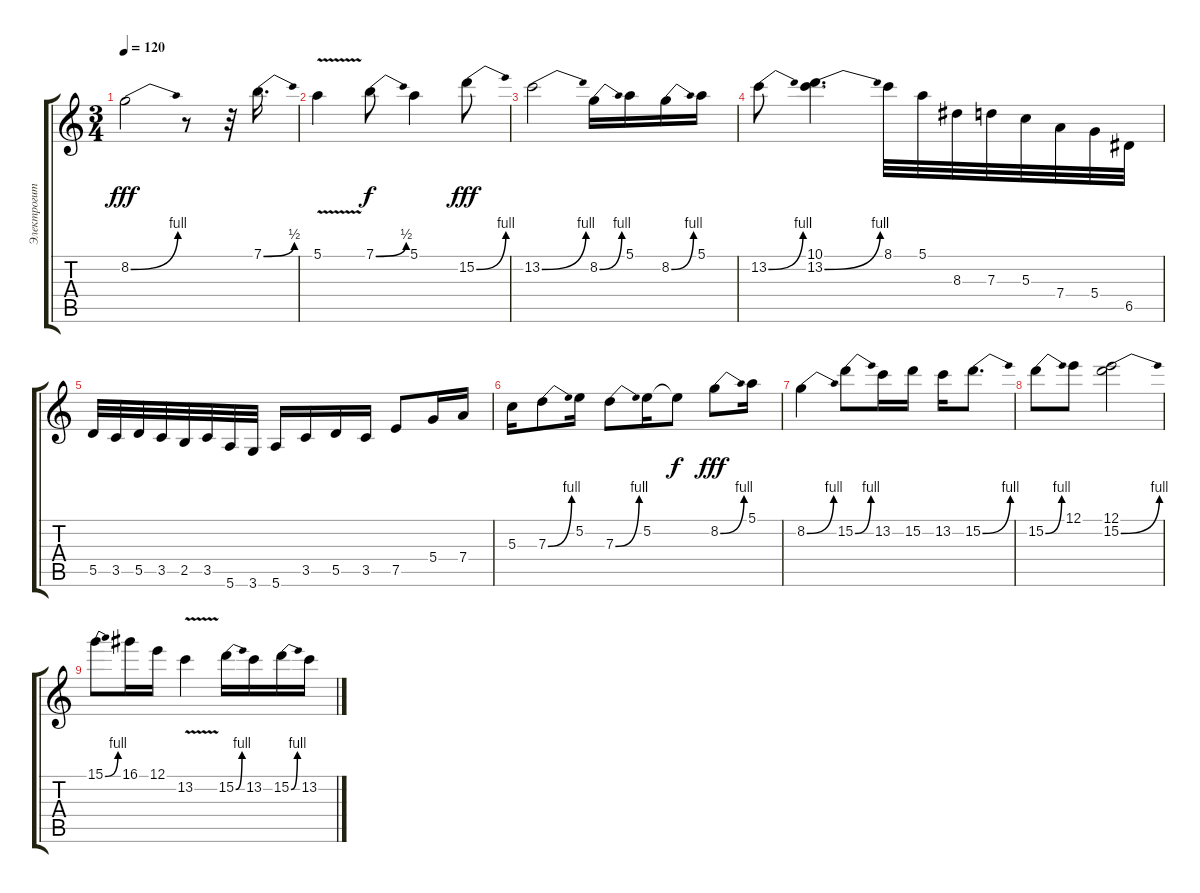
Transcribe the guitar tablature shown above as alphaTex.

\track ("Электрогитара" "Электрогит") {instrument distortionguitar}
\staff {score tabs}
\tuning (E4 B3 G3 D3 A2 E2) {hide}
\ts (3 4)
\tempo 120
\clef g2
\ks c
8.2{be (bend 0 0 60 4)}.2{dy fff} r.8 r.32 7.1{be (bend 0 0 60 2)}.16{d} |
5.1{v}.4 7.1{be (bend 0 0 60 2)}.8{dy f} 5.1.4 15.2{be (bend 0 0 60 4)}.8{dy fff} |
13.2{be (bend 0 0 60 4)}.2 8.2{be (bend 0 0 60 4)}.16 5.1.16 8.2{be (bend 0 0 60 4)}.16 5.1.16 |
13.2{be (bend 0 0 60 4)}.8 (10.1 13.2{be (bend 0 0 60 4)}).4{d} 8.1.32 5.1.32 8.3.32 7.3.32 5.3.32 7.4.32 5.4.32 6.5.32 |
5.5.32 3.5.32 5.5.32 3.5.32 2.5.32 3.5.32 5.6.32 3.6.32 5.6.16 3.5.16 5.5.16 3.5.16 7.5.8 5.4.16 7.4.16 |
5.3.16 7.3{be (bend 0 0 60 4)}.8 5.2.16 7.3{be (bend 0 0 60 4)}.8 5.2.16 5.2{t}.8{dy f} 8.2{be (bend 0 0 60 4)}.8{dy fff} 5.1.16 |
8.2{be (bend 0 0 60 4)}.4 15.2{be (bend 0 0 60 4)}.8 13.2.16 15.2.16 13.2.16 15.2{be (bend 0 0 60 4)}.8{d} |
15.2{be (bend 0 0 60 4)}.8 12.1.8 (12.1 15.2{be (bend 0 0 60 4)}).2 |
15.1{be (bend 0 0 60 4)}.8 16.1.16 12.1.16 13.2{v}.4 15.2{be (bend 0 0 60 4)}.16 13.2.16 15.2{be (bend 0 0 60 4)}.16 13.2.16
